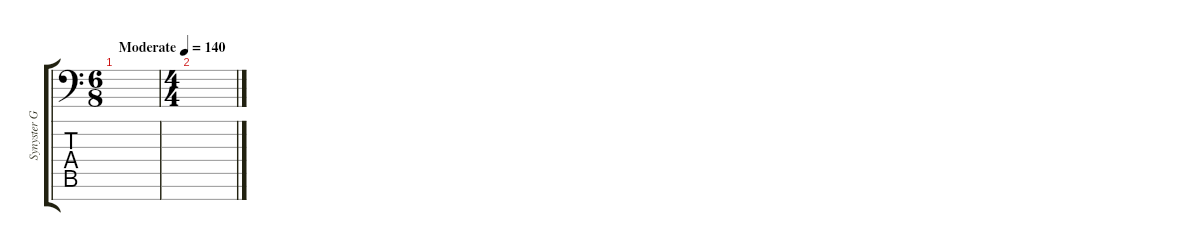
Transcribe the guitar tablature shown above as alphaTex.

\track ("Synyster Gates - Clean Guitar" "Synyster G") {instrument overdrivenguitar}
\staff {score tabs}
\tuning (E4 B3 G3 D3 A2 E2 C-1) {hide}
\ts (6 8)
\tempo (140 "Moderate")
\clef f4
\ks c
|
\ts (4 4)
